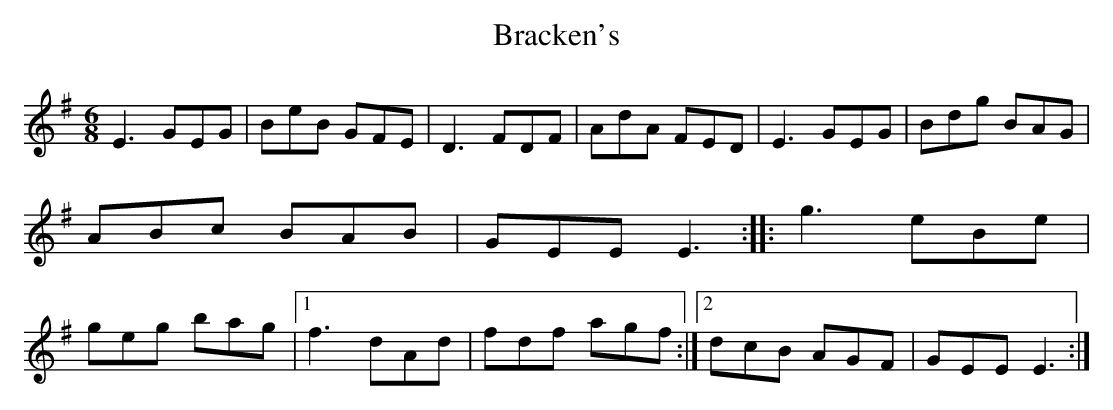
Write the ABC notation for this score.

X:1
T:Bracken's
M:6/8
L:1/8
M:6/8
K:G
E3 GEG | BeB GFE | D3 FDF | AdA FED | E3 GEG | Bdg BAG | ABc BAB | GEE E3 ::\
g3 eBe | geg bag |1f3 dAd | fdf agf :|2 dcB AGF | GEE E3 :|
